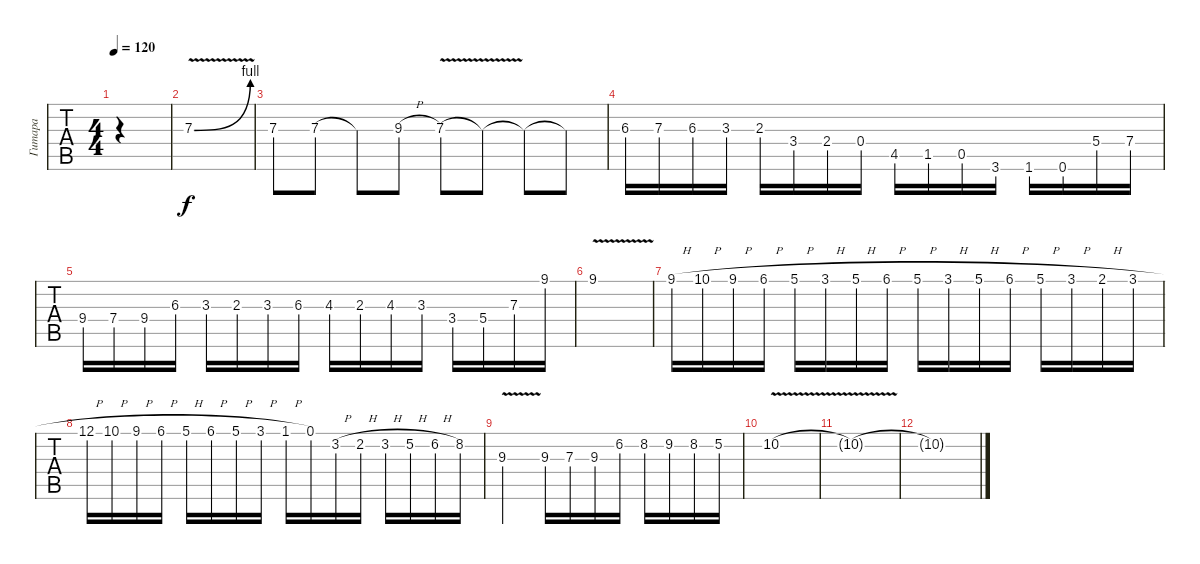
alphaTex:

\track ("Гитара" "Гитара") {instrument distortionguitar}
\staff {tabs}
\tuning (E4 B3 G3 D3 A2 E2) {hide}
\ts (4 4)
\tempo 120
\clef g2
\ks c
|
7.3{be (bend 0 0 60 4) v}.1 |
7.3.8 7.3.8 7.3{t}.8 9.3{h}.8 7.3{v}.8 7.3{t}.8 7.3{t}.8 7.3{t}.8 |
6.3.16 7.3.16 6.3.16 3.3.16 2.3.16 3.4.16 2.4.16 0.4.16 4.5.16 1.5.16 0.5.16 3.6.16 1.6.16 0.6.16 5.4.16 7.4.16 |
9.4.16 7.4.16 9.4.16 6.3.16 3.3.16 2.3.16 3.3.16 6.3.16 4.3.16 2.3.16 4.3.16 3.3.16 3.4.16 5.4.16 7.3.16 9.1.16 |
9.1{v}.1 |
9.1{h}.16 10.1{h}.16 9.1{h}.16 6.1{h}.16 5.1{h}.16 3.1{h}.16 5.1{h}.16 6.1{h}.16 5.1{h}.16 3.1{h}.16 5.1{h}.16 6.1{h}.16 5.1{h}.16 3.1{h}.16 2.1{h}.16 3.1{h}.16 |
12.1{h}.16 10.1{h}.16 9.1{h}.16 6.1{h}.16 5.1{h}.16 6.1{h}.16 5.1{h}.16 3.1{h}.16 1.1{h}.16 0.1.16 3.2{h}.16 2.2{h}.16 3.2{h}.16 5.2{h}.16 6.2{h}.16 8.2.16 |
9.3{v}.2 9.3.16 7.3.16 9.3.16 6.2.16 8.2.16 9.2.16 8.2.16 5.2.16 |
10.2{v}.1 |
10.2{t}.1 |
10.2{t}.1
